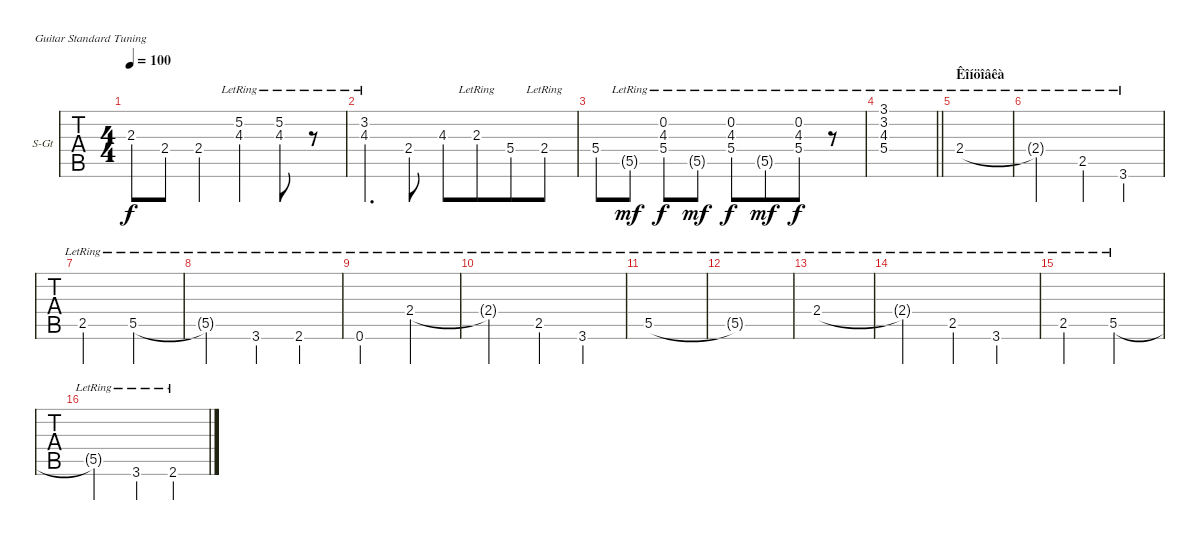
\bracketExtendMode groupsimilarinstruments
\firstSystemTrackNameOrientation horizontal
\otherSystemsTrackNameOrientation horizontal
\track ("Solo" "S-Gt") {instrument acousticguitarsteel}
\staff {tabs}
\tuning (E4 B3 G3 D3 A2 E2)
\ts (4 4)
\tempo 100
\clef g2
\ks c
2.3.8{dy f} 2.4.8 2.4.4 (5.2{lr} 4.3{lr}).4 (5.2{lr} 4.3{lr}).8 r.8 |
(3.2{lr} 4.3{lr}).4{d} 2.4.8 4.3.8 2.3{lr}.8{beam merge} 5.4.8 2.4{lr}.8 |
5.4.8 5.5{g lr}.8{dy mf} (0.2{lr} 4.3{lr} 5.4).8{dy f} 5.5{g lr}.8{dy mf} (0.2{lr} 4.3{lr} 5.4).8{dy f} 5.5{g lr}.8{dy mf beam merge} (0.2{lr} 4.3{lr} 5.4).8{dy f} r.8 |
\barLineRight lightlight
(3.2{lr} 4.3{lr} 5.4{lr} 3.1).1 |
\section ("" "Êîíöîâêà")
2.4{lr}.1 |
2.4{lr t}.2 2.5{lr}.4 3.6{lr}.4 |
2.5{lr}.2 5.5{lr}.2 |
5.5{lr t}.2 3.6{lr}.4 2.6{lr}.4 |
0.6{lr}.2 2.4{lr}.2 |
2.4{lr t}.2 2.5{lr}.4 3.6{lr}.4 |
5.5{lr}.1 |
5.5{lr t}.1 |
2.4{lr}.1 |
2.4{lr t}.2 2.5{lr}.4 3.6{lr}.4 |
2.5{lr}.2 5.5{lr}.2 |
5.5{lr t}.2 3.6{lr}.4 2.6{lr}.4
